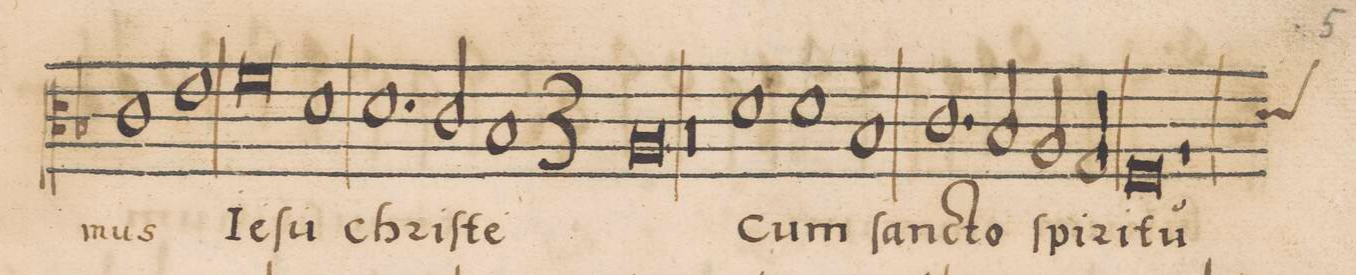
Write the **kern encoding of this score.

**kern	**text
*I"TENOR	*
*clefC3	*
*k[b-]	*
*met(C|)	*
*M2/1	*
1c\	-mus
1e\	.
=145-	=145-
0f\	Ie-
=146-	=146-
1d\	-ſu
1.d\	Chri-
=147-	=147-
2c/	.
1B-/	-ſte
=148-	=148-
*M3/1	*
0.A/	.
=149-	=149-
1%3r	.
=150-	=150-
1d\	Cum
1d\	ſanc-
1B-/	-to
=151-	=151-
1.c\	ſpi-
2B-/	.
2A/	.
2G/	-ri-
=152-	=152-
*custos:d	*
0F/	-tu
1r	.
=153-	=153-
*-	*-
